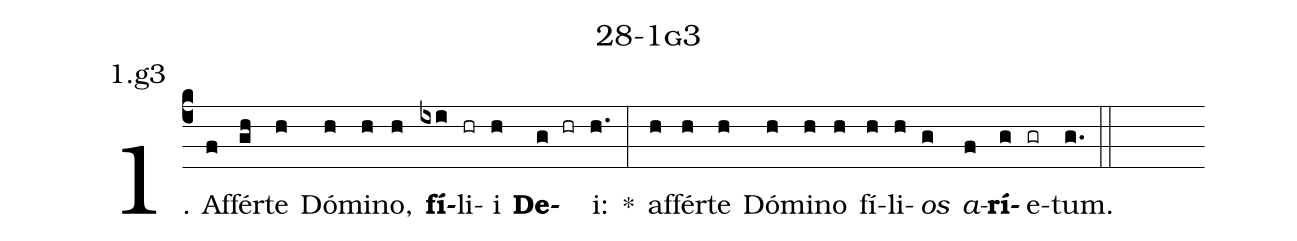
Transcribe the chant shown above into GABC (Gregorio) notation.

name: 28-1g3;
annotation: 1.g3;
%%
(c4)1. Af(f)fér(gh)te(h) Dó(h)mi(h)no,(h) <b>fí</b>(ixi)li(hr)i(h) <b>De</b>(g hr)i:(h.) *(:) af(h)fér(h)te(h) Dó(h)mi(h)no(h) fí(h)li(h)<i>os</i>(g) <i>a</i>(f)<b>rí</b>(g)e(gr)tum.(g.) (::)
